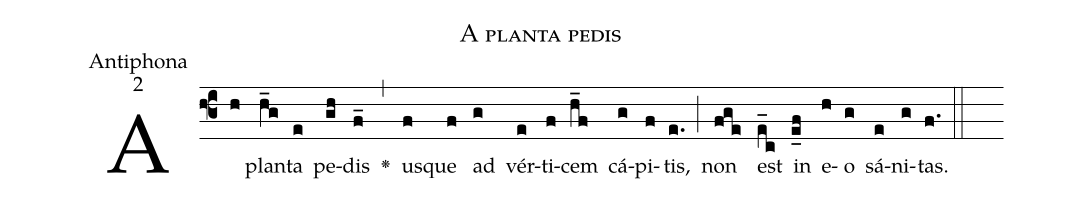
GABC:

name:A planta pedis;
office-part:Antiphona;
mode:2;
%%
(f3) A(h) plan(h_g)ta(e) pe(gh)dis(f_) <v>\greheightstar</v>(,)
u(f)sque(f) ad(g) vér(e)ti(f)cem(h_f) cá(g)pi(f)tis,(e.) (;)
non(fge) est(e_c) in(e_f) e(h)o(g) sá(e<nlba>)ni(g)tas.(f.</nlba>) (::)
